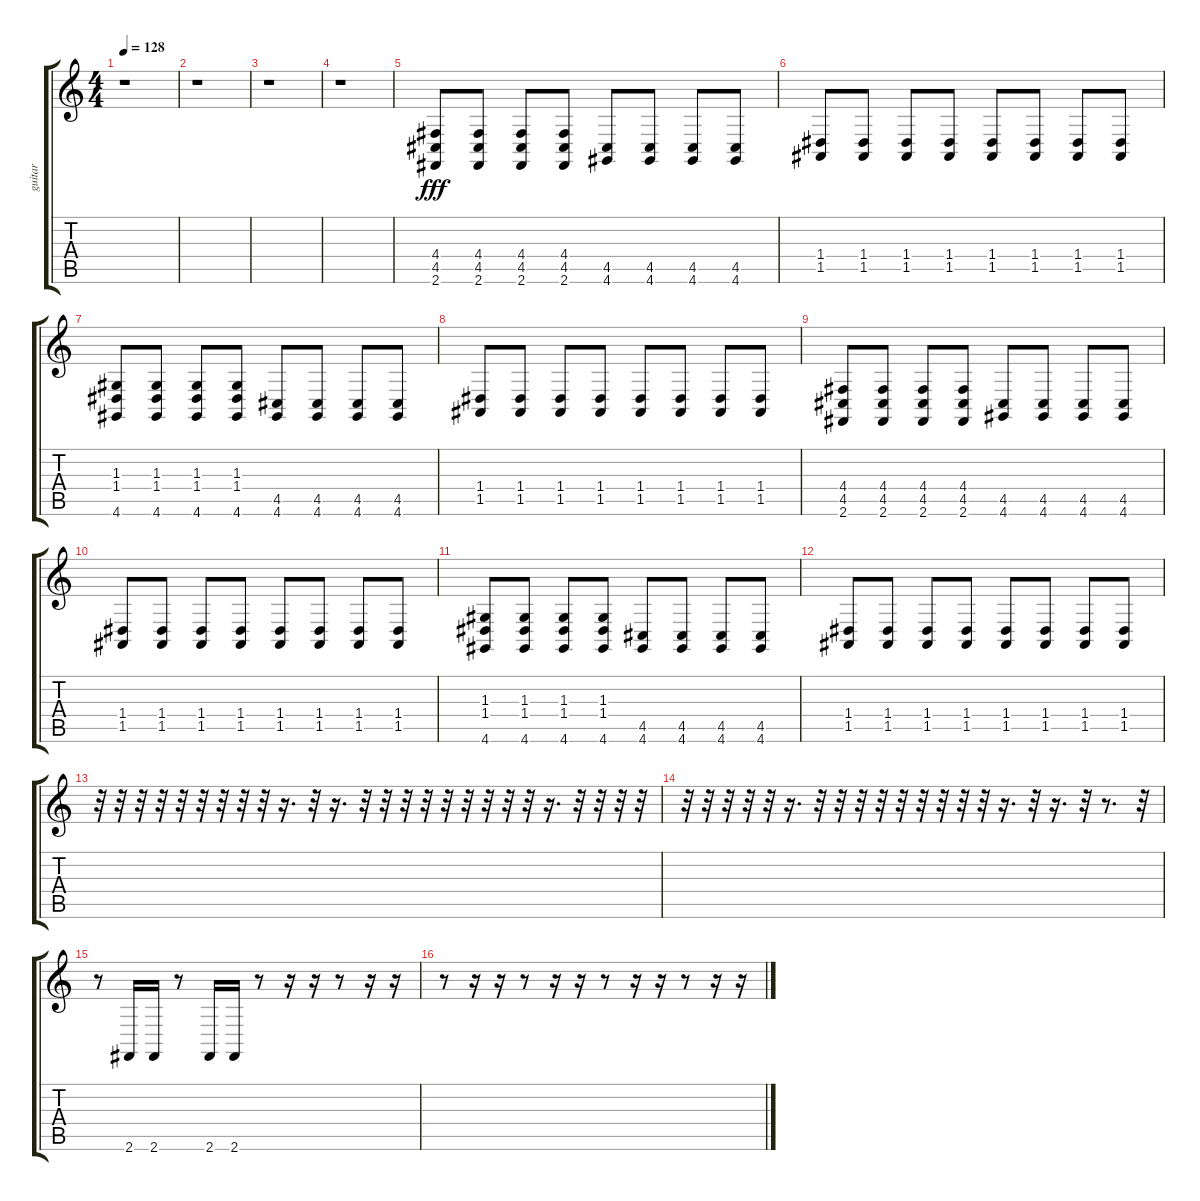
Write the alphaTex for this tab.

\track ("guitar" "guitar") {instrument lead1square}
\staff {score tabs}
\tuning (E4 B3 G3 D3 A2 E2) {hide}
\ts (4 4)
\tempo 128
\clef g2
\ks c
r.1{dy fff} |
r.1 |
r.1 |
r.1 |
(4.4 4.5 2.6).8 (4.4 4.5 2.6).8 (4.4 4.5 2.6).8 (4.4 4.5 2.6).8 (4.5 4.6).8 (4.5 4.6).8 (4.5 4.6).8 (4.5 4.6).8 |
(1.4 1.5).8 (1.4 1.5).8 (1.4 1.5).8 (1.4 1.5).8 (1.4 1.5).8 (1.4 1.5).8 (1.4 1.5).8 (1.4 1.5).8 |
(1.3 1.4 4.6).8 (1.3 1.4 4.6).8 (1.3 1.4 4.6).8 (1.3 1.4 4.6).8 (4.5 4.6).8 (4.5 4.6).8 (4.5 4.6).8 (4.5 4.6).8 |
(1.4 1.5).8 (1.4 1.5).8 (1.4 1.5).8 (1.4 1.5).8 (1.4 1.5).8 (1.4 1.5).8 (1.4 1.5).8 (1.4 1.5).8 |
(4.4 4.5 2.6).8 (4.4 4.5 2.6).8 (4.4 4.5 2.6).8 (4.4 4.5 2.6).8 (4.5 4.6).8 (4.5 4.6).8 (4.5 4.6).8 (4.5 4.6).8 |
(1.4 1.5).8 (1.4 1.5).8 (1.4 1.5).8 (1.4 1.5).8 (1.4 1.5).8 (1.4 1.5).8 (1.4 1.5).8 (1.4 1.5).8 |
(1.3 1.4 4.6).8 (1.3 1.4 4.6).8 (1.3 1.4 4.6).8 (1.3 1.4 4.6).8 (4.5 4.6).8 (4.5 4.6).8 (4.5 4.6).8 (4.5 4.6).8 |
(1.4 1.5).8 (1.4 1.5).8 (1.4 1.5).8 (1.4 1.5).8 (1.4 1.5).8 (1.4 1.5).8 (1.4 1.5).8 (1.4 1.5).8 |
r.32 r.32 r.32 r.32 r.32 r.32 r.32 r.32 r.32 r.16{d} r.32 r.16{d} r.32 r.32 r.32 r.32 r.32 r.32 r.32 r.32 r.32 r.16{d} r.32 r.32 r.32 r.32 |
r.32 r.32 r.32 r.32 r.32 r.16{d} r.32 r.32 r.32 r.32 r.32 r.32 r.32 r.32 r.32 r.16{d} r.32 r.16{d} r.32 r.8{d} r.32 |
r.8 2.6.16 2.6.16 r.8 2.6.16 2.6.16 r.8 r.16 r.16 r.8 r.16 r.16 |
r.8 r.16 r.16 r.8 r.16 r.16 r.8 r.16 r.16 r.8 r.16 r.16
